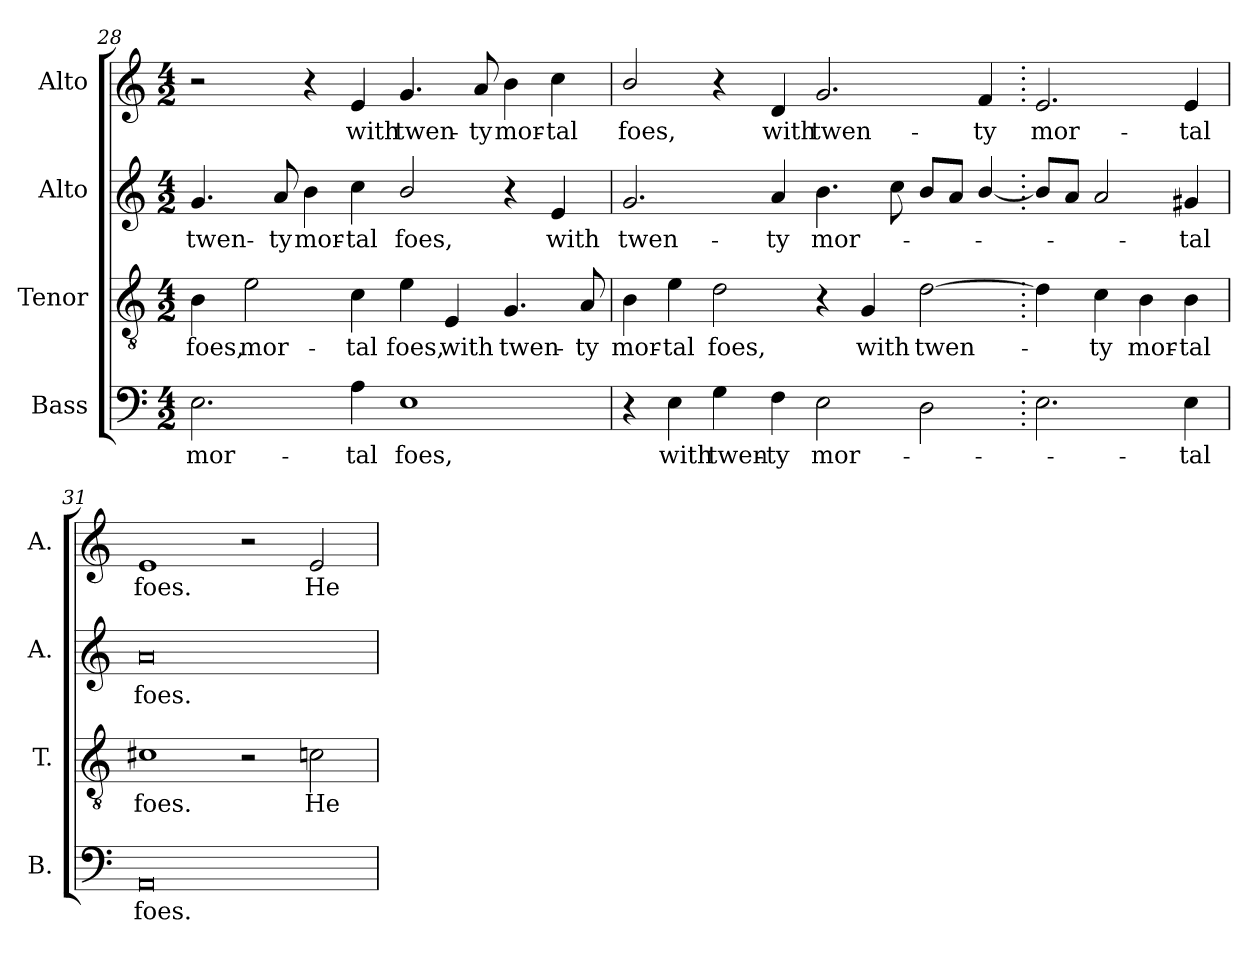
**kern	**text	**kern	**text	**kern	**text	**kern	**text
*part4	*part4	*part3	*part3	*part2	*part2	*part1	*part1
*staff4	*staff4	*staff3	*staff3	*staff2	*staff2	*staff1	*staff1
*I"Bass	*	*I"Tenor	*	*I"Alto	*	*I"Alto	*
*I'B.	*	*I'T.	*	*I'A.	*	*I'A.	*
*clefF4	*	*clefGv2	*	*clefG2	*	*clefG2	*
*	*	*ITrd7c12	*	*	*	*	*
*k[]	*	*k[]	*	*k[]	*	*k[]	*
*C:	*	*C:	*	*C:	*	*C:	*
*M4/2	*	*M4/2	*	*M4/2	*	*M4/2	*
=28	=28	=28	=28	=28	=28	=28	=28
!	!LO:LY:b:color=#000000	!	!	!	!	!	!
!	!	!	!LO:LY:b:color=#000000	!	!	!	!
!	!	!	!	!	!LO:LY:b:color=#000000	!	!
2.Ei\	mor-	4BBi\	foes,	4.gi/	twen-	2r	.
!	!	!	!LO:LY:b:color=#000000	!	!	!	!
.	.	2Ei\	mor-	.	.	.	.
!	!	!	!	!	!LO:LY:b:color=#000000	!	!
.	.	.	.	8ai/	-ty	.	.
!	!	!	!	!	!LO:LY:b:color=#000000	!	!
.	.	.	.	4bi\	mor-	4r	.
!	!LO:LY:b:color=#000000	!	!	!	!	!	!
!	!	!	!LO:LY:b:color=#000000	!	!	!	!
!	!	!	!	!	!LO:LY:b:color=#000000	!	!
!	!	!	!	!	!	!	!LO:LY:b:color=#000000
4Ai\	-tal	4Ci\	-tal	4cci\	-tal	4ei/	with
!	!LO:LY:b:color=#000000	!	!	!	!	!	!
!	!	!	!LO:LY:b:color=#000000	!	!	!	!
!	!	!	!	!	!LO:LY:b:color=#000000	!	!
!	!	!	!	!	!	!	!LO:LY:b:color=#000000
1Ei	foes,	4Ei\	foes,	2bi/	foes,	4.gi/	twen-
!	!	!	!LO:LY:b:color=#000000	!	!	!	!
.	.	4EEi/	with	.	.	.	.
!	!	!	!	!	!	!	!LO:LY:b:color=#000000
.	.	.	.	.	.	8ai/	-ty
!	!	!	!LO:LY:b:color=#000000	!	!	!	!
!	!	!	!	!	!	!	!LO:LY:b:color=#000000
.	.	4.GGi/	twen-	4r	.	4bi\	mor-
!	!	!	!	!	!LO:LY:b:color=#000000	!	!
!	!	!	!	!	!	!	!LO:LY:b:color=#000000
.	.	.	.	4ei/	with	4cci\	-tal
!	!	!	!LO:LY:b:color=#000000	!	!	!	!
.	.	8AAi/	-ty	.	.	.	.
!!LO:PB:g=z
=29	=29	=29	=29	=29	=29	=29	=29
!	!	!	!LO:LY:b:color=#000000	!	!	!	!
!	!	!	!	!	!LO:LY:b:color=#000000	!	!
!	!	!	!	!	!	!	!LO:LY:b:color=#000000
4r	.	4BBi\	mor-	2.gi/	twen-	2bi/	foes,
!	!LO:LY:b:color=#000000	!	!	!	!	!	!
!	!	!	!LO:LY:b:color=#000000	!	!	!	!
4Ei\	with	4Ei\	-tal	.	.	.	.
!	!LO:LY:b:color=#000000	!	!	!	!	!	!
!	!	!	!LO:LY:b:color=#000000	!	!	!	!
4Gi\	twen-	2Di\	foes,	.	.	4r	.
!	!LO:LY:b:color=#000000	!	!	!	!	!	!
!	!	!	!	!	!LO:LY:b:color=#000000	!	!
!	!	!	!	!	!	!	!LO:LY:b:color=#000000
4Fi\	-ty	.	.	4ai/	-ty	4di/	with
!	!LO:LY:b:color=#000000	!	!	!	!	!	!
!	!	!	!	!	!LO:LY:b:color=#000000	!	!
!	!	!	!	!	!	!	!LO:LY:b:color=#000000
2Ei\	mor-	4r	.	4.bi\	mor-	2.gi/	twen-
!	!	!	!LO:LY:b:color=#000000	!	!	!	!
.	.	4GGi/	with	.	.	.	.
.	.	.	.	8cci\	.	.	.
!	!	!	!LO:LY:b:color=#000000	!	!	!	!
2Di\	.	[2Di\	twen-	8bi/L	.	.	.
.	.	.	.	8ai/J	.	.	.
!	!	!	!	!	!	!	!LO:LY:b:color=#000000
.	.	.	.	[4bi/	.	4fi/	-ty
=30.	=30.	=30.	=30.	=30.	=30.	=30.	=30.
!	!	!	!	!	!	!	!LO:LY:b:color=#000000
2.Ei\	.	4Di\]	.	8bi/L]	.	2.ei/	mor-
.	.	.	.	8ai/J	.	.	.
!	!	!	!LO:LY:b:color=#000000	!	!	!	!
.	.	4Ci\	-ty	2ai/	.	.	.
!	!	!	!LO:LY:b:color=#000000	!	!	!	!
.	.	4BBi\	mor-	.	.	.	.
!	!LO:LY:b:color=#000000	!	!	!	!	!	!
!	!	!	!LO:LY:b:color=#000000	!	!	!	!
!	!	!	!	!	!LO:LY:b:color=#000000	!	!
!	!	!	!	!	!	!	!LO:LY:b:color=#000000
4Ei\	-tal	4BBi\	-tal	4g#Xi/	-tal	4ei/	-tal
=31	=31	=31	=31	=31	=31	=31	=31
!	!LO:LY:b:color=#000000	!	!	!	!	!	!
!	!	!	!LO:LY:b:color=#000000	!	!	!	!
!	!	!	!	!	!LO:LY:b:color=#000000	!	!
!	!	!	!	!	!	!	!LO:LY:b:color=#000000
0AAi	foes.	1C#Xi	foes.	0ai	foes.	1ei	foes.
.	.	2r	.	.	.	2r	.
!	!	!	!LO:LY:b:color=#000000	!	!	!	!
!	!	!	!	!	!	!	!LO:LY:b:color=#000000
.	.	2Cni\	He	.	.	2ei/	He
=	=	=	=	=	=	=	=
*-	*-	*-	*-	*-	*-	*-	*-
